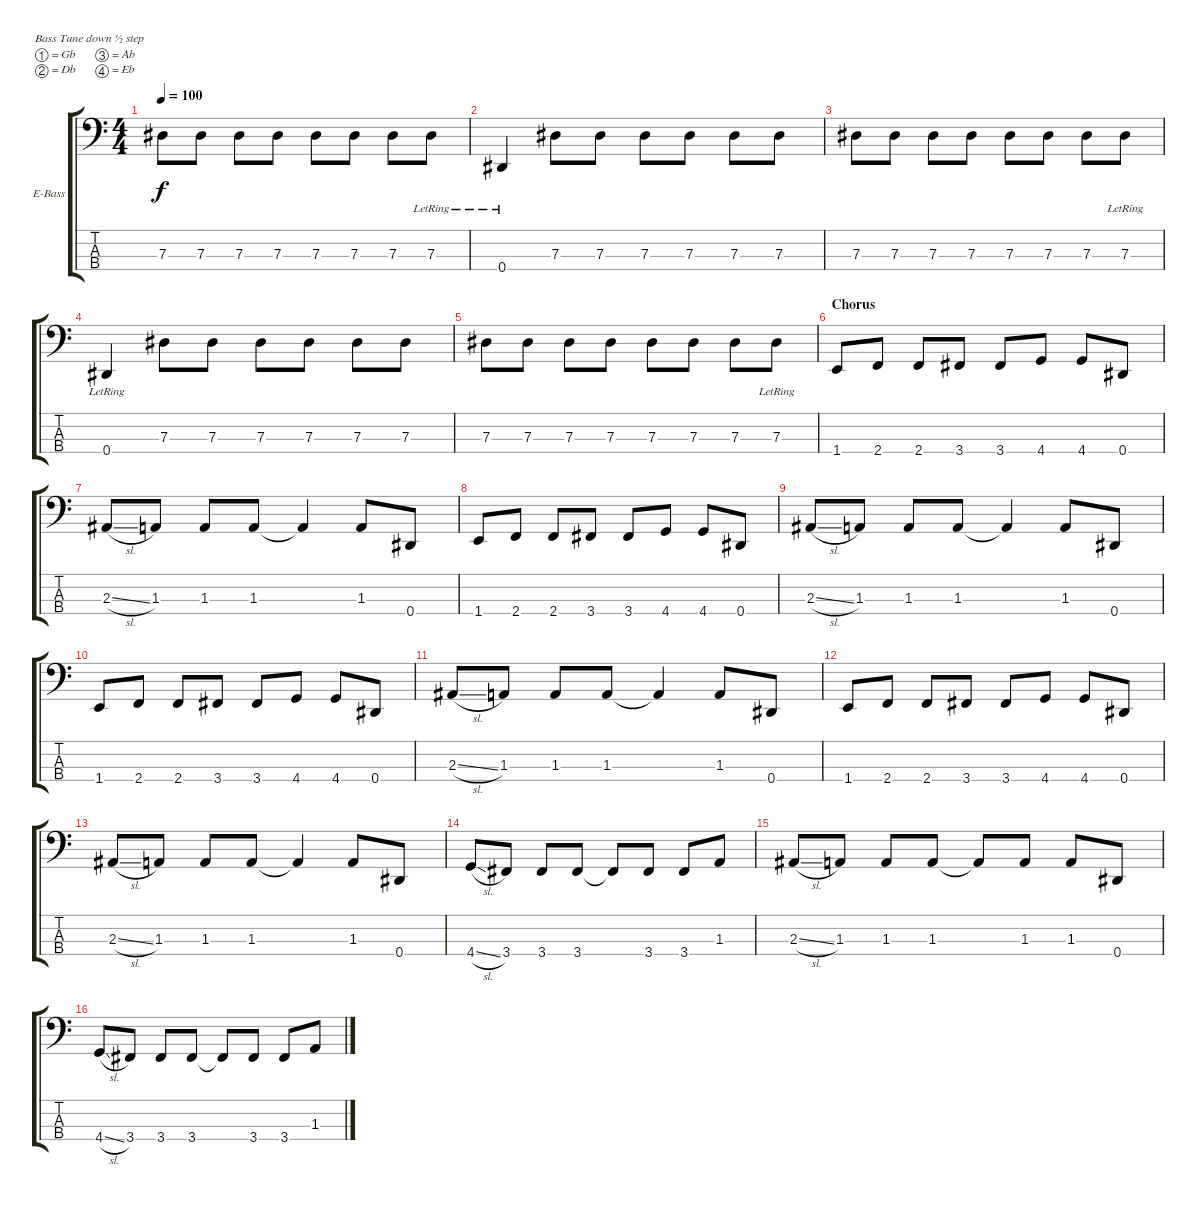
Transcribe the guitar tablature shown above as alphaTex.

\defaultSystemsLayout 4
\bracketExtendMode groupsimilarinstruments
\firstSystemTrackNameOrientation horizontal
\otherSystemsTrackNameOrientation horizontal
\track ("Electric Bass" "E-Bass") {instrument electricbassfinger}
\staff {score tabs}
\tuning (Gb2 Db2 Ab1 Eb1)
\ts (4 4)
\tempo 100
\clef f4
\scale
1.03909
\ks c
7.3.8{dy f} 7.3.8 7.3.8 7.3.8 7.3.8 7.3.8 7.3.8 7.3{lr}.8 |
\scale
0.960908 0.4{lr}.4 7.3.8 7.3.8 7.3.8 7.3.8 7.3.8 7.3.8 |
\scale
1.03909 7.3.8 7.3.8 7.3.8 7.3.8 7.3.8 7.3.8 7.3.8 7.3{lr}.8 |
\scale
0.960908 0.4{lr}.4 7.3.8 7.3.8 7.3.8 7.3.8 7.3.8 7.3.8 |
\scale
1.03909 7.3.8 7.3.8 7.3.8 7.3.8 7.3.8 7.3.8 7.3.8 7.3{lr}.8 |
\section ("" "Chorus")
\scale
0.960908 1.4.8 2.4.8 2.4.8 3.4.8 3.4.8 4.4.8 4.4.8 0.4.8 |
\scale
1.03909 2.3{sl}.8 1.3.8 1.3.8 1.3.8 1.3{t}.4 1.3.8 0.4.8 |
\scale
0.960908 1.4.8 2.4.8 2.4.8 3.4.8 3.4.8 4.4.8 4.4.8 0.4.8 |
\scale
1.03909 2.3{sl}.8 1.3.8 1.3.8 1.3.8 1.3{t}.4 1.3.8 0.4.8 |
\scale
0.960908 1.4.8 2.4.8 2.4.8 3.4.8 3.4.8 4.4.8 4.4.8 0.4.8 |
\scale
1.03909 2.3{sl}.8 1.3.8 1.3.8 1.3.8 1.3{t}.4 1.3.8 0.4.8 |
\scale
0.960908 1.4.8 2.4.8 2.4.8 3.4.8 3.4.8 4.4.8 4.4.8 0.4.8 |
\scale
1.03909 2.3{sl}.8 1.3.8 1.3.8 1.3.8 1.3{t}.4 1.3.8 0.4.8 |
\scale
0.960908 4.4{sl}.8 3.4.8 3.4.8 3.4.8 3.4{t}.8 3.4.8 3.4.8 1.3.8 |
\scale
1.03909 2.3{sl}.8 1.3.8 1.3.8 1.3.8 1.3{t}.8 1.3.8 1.3.8 0.4.8 |
\scale
0.960908 4.4{sl}.8 3.4.8 3.4.8 3.4.8 3.4{t}.8 3.4.8 3.4.8 1.3.8
